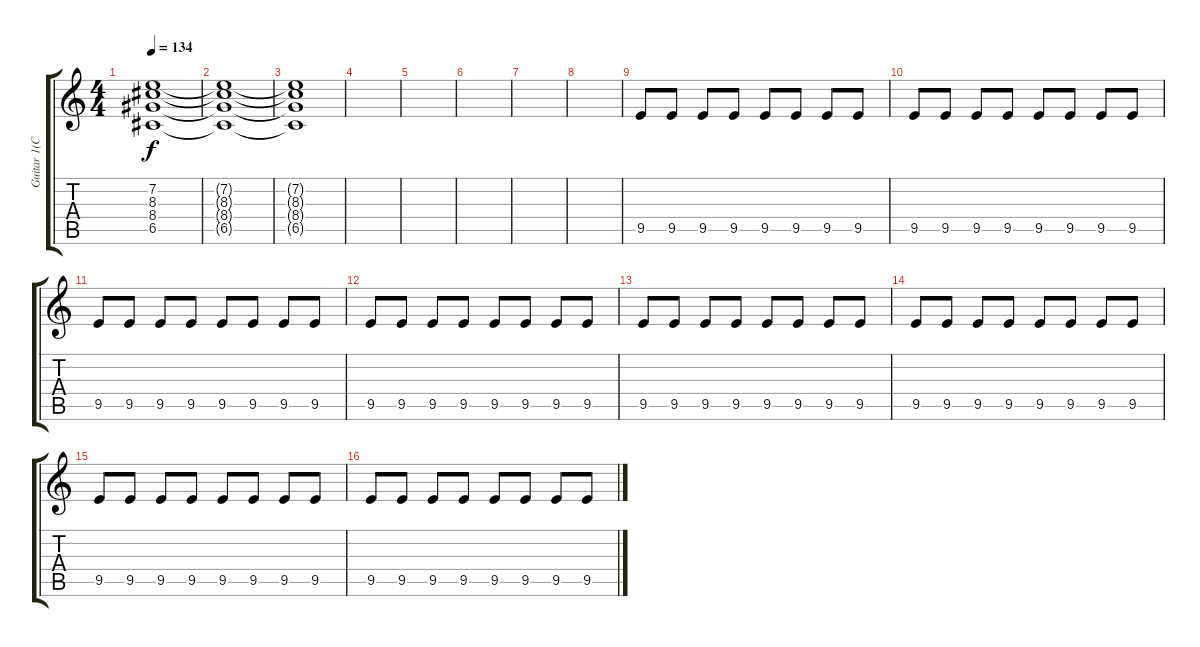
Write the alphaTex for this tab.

\track ("Guitar 1(Christian)" "Guitar 1(C") {instrument electricguitarclean}
\staff {score tabs}
\tuning (D4 A3 F3 C3 G2 D2) {hide}
\ts (4 4)
\tempo 134
\clef g2
\ks c
(7.2 8.3 8.4 6.5).1{dy f} |
(7.2{t} 8.3{t} 8.4{t} 6.5{t}).1 |
(7.2{t} 8.3{t} 8.4{t} 6.5{t}).1 |
|
|
|
|
|
9.5.8{volume 9 instrument electricguitarmuted} 9.5.8 9.5.8 9.5.8 9.5.8 9.5.8 9.5.8 9.5.8 |
9.5.8{instrument electricguitarmuted} 9.5.8 9.5.8 9.5.8 9.5.8 9.5.8 9.5.8 9.5.8 |
9.5.8{instrument electricguitarmuted} 9.5.8 9.5.8 9.5.8 9.5.8 9.5.8 9.5.8 9.5.8 |
9.5.8{instrument electricguitarmuted} 9.5.8 9.5.8 9.5.8 9.5.8 9.5.8 9.5.8 9.5.8 |
9.5.8{instrument electricguitarmuted} 9.5.8 9.5.8 9.5.8 9.5.8 9.5.8 9.5.8 9.5.8 |
9.5.8{instrument electricguitarmuted} 9.5.8 9.5.8 9.5.8 9.5.8 9.5.8 9.5.8 9.5.8 |
9.5.8{instrument electricguitarmuted} 9.5.8 9.5.8 9.5.8 9.5.8 9.5.8 9.5.8 9.5.8 |
9.5.8{instrument electricguitarmuted} 9.5.8 9.5.8 9.5.8 9.5.8 9.5.8 9.5.8 9.5.8
